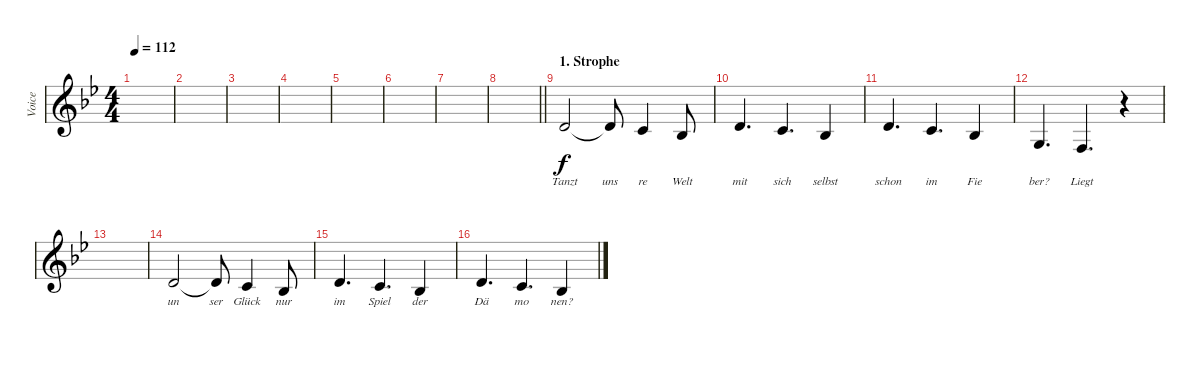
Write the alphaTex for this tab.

\track ("Voice" "Voice") {instrument tenorsax}
\staff {score}
\tuning (E4 B3 G3 D3 A2 E2) {hide}
\ts (4 4)
\tempo 112
\clef g2
\ks bb
|
|
|
|
|
|
|
\barLineRight lightlight
|
\section ("" "1. Strophe")
3.2.2{lyrics (0 "Tanzt") lyrics (1 "") lyrics (2 "") lyrics (3 "") lyrics (4 "")} 3.2{t}.8{lyrics (0 "uns") lyrics (1 "") lyrics (2 "") lyrics (3 "") lyrics (4 "")} 1.2.4{lyrics (0 "re") lyrics (1 "") lyrics (2 "") lyrics (3 "") lyrics (4 "")} 3.3.8{lyrics (0 "Welt") lyrics (1 "") lyrics (2 "") lyrics (3 "") lyrics (4 "")} |
3.2.4{d lyrics (0 "mit") lyrics (1 "") lyrics (2 "") lyrics (3 "") lyrics (4 "")} 1.2.4{d lyrics (0 "sich") lyrics (1 "") lyrics (2 "") lyrics (3 "") lyrics (4 "")} 3.3.4{lyrics (0 "selbst") lyrics (1 "") lyrics (2 "") lyrics (3 "") lyrics (4 "")} |
3.2.4{d lyrics (0 "schon") lyrics (1 "") lyrics (2 "") lyrics (3 "") lyrics (4 "")} 1.2.4{d lyrics (0 "im") lyrics (1 "") lyrics (2 "") lyrics (3 "") lyrics (4 "")} 3.3.4{lyrics (0 "Fie") lyrics (1 "") lyrics (2 "") lyrics (3 "") lyrics (4 "")} |
0.3.4{d lyrics (0 "ber?") lyrics (1 "") lyrics (2 "") lyrics (3 "") lyrics (4 "")} 3.4.4{d lyrics (0 "Liegt") lyrics (1 "") lyrics (2 "") lyrics (3 "") lyrics (4 "")} r.4 |
|
3.2.2{lyrics (0 "un") lyrics (1 "") lyrics (2 "") lyrics (3 "") lyrics (4 "")} 3.2{t}.8{lyrics (0 "ser") lyrics (1 "") lyrics (2 "") lyrics (3 "") lyrics (4 "")} 1.2.4{lyrics (0 "Glück") lyrics (1 "") lyrics (2 "") lyrics (3 "") lyrics (4 "")} 3.3.8{lyrics (0 "nur") lyrics (1 "") lyrics (2 "") lyrics (3 "") lyrics (4 "")} |
3.2.4{d lyrics (0 "im") lyrics (1 "") lyrics (2 "") lyrics (3 "") lyrics (4 "")} 1.2.4{d lyrics (0 "Spiel") lyrics (1 "") lyrics (2 "") lyrics (3 "") lyrics (4 "")} 3.3.4{lyrics (0 "der") lyrics (1 "") lyrics (2 "") lyrics (3 "") lyrics (4 "")} |
3.2.4{d lyrics (0 "Dä") lyrics (1 "") lyrics (2 "") lyrics (3 "") lyrics (4 "")} 1.2.4{d lyrics (0 "mo") lyrics (1 "") lyrics (2 "") lyrics (3 "") lyrics (4 "")} 3.3.4{lyrics (0 "nen?") lyrics (1 "") lyrics (2 "") lyrics (3 "") lyrics (4 "")}
